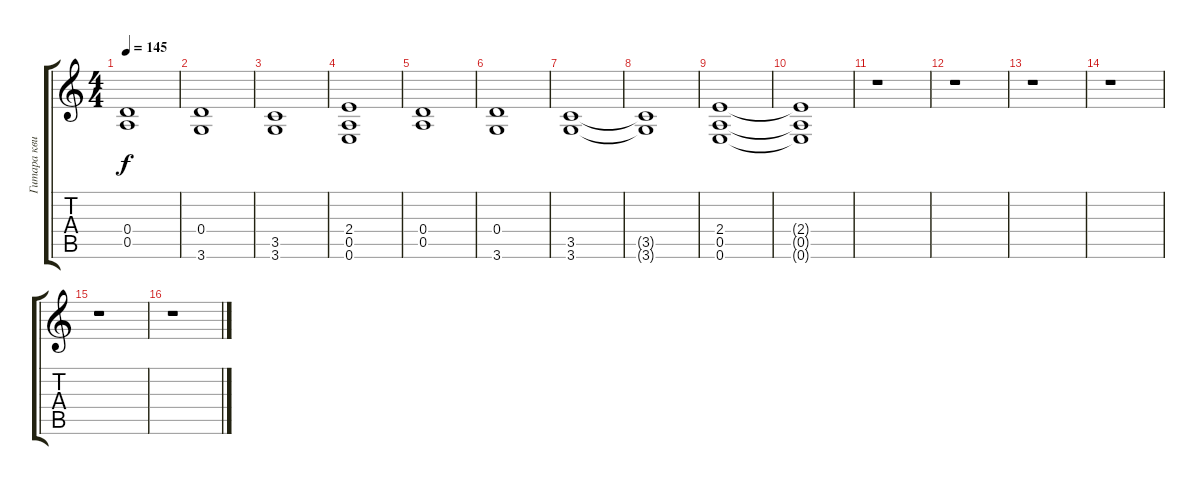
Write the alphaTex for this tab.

\track ("Гитара квинты" "Гитара кви") {instrument distortionguitar}
\staff {score tabs}
\tuning (E4 B3 G3 D3 A2 E2) {hide}
\ts (4 4)
\tempo 145
\clef g2
\ks c
(0.4 0.5).1{dy f} |
(0.4 3.6).1 |
(3.5 3.6).1 |
(2.4 0.5 0.6).1 |
(0.4 0.5).1 |
(0.4 3.6).1 |
(3.5 3.6).1 |
(3.5{t} 3.6{t}).1 |
(2.4 0.5 0.6).1 |
(2.4{t} 0.5{t} 0.6{t}).1 |
r.1 |
r.1 |
r.1 |
r.1 |
r.1 |
r.1
